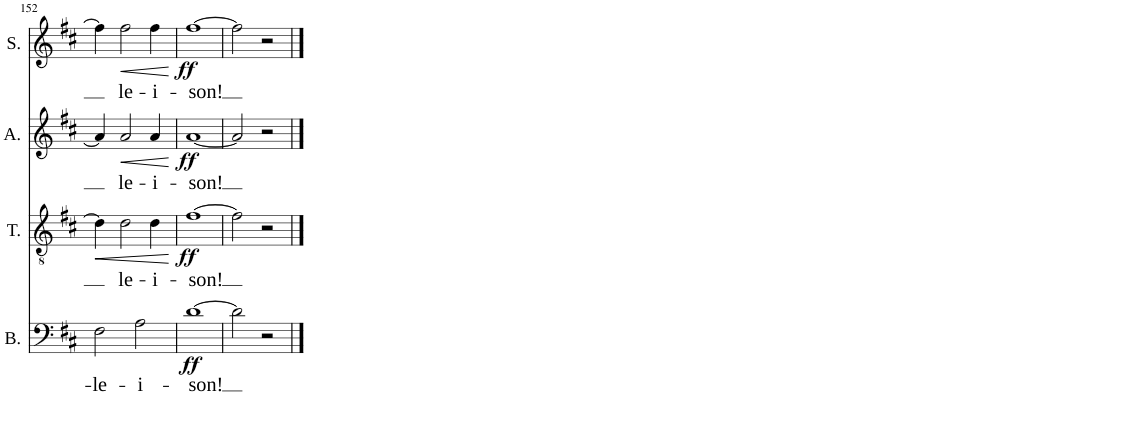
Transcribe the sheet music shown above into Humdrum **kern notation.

**kern	**text	**dynam	**kern	**text	**dynam	**kern	**text	**dynam	**kern	**text	**dynam
*part4	*part4	*part4	*part3	*part3	*part3	*part2	*part2	*part2	*part1	*part1	*part1
*staff4	*staff4	*staff4	*staff3	*staff3	*staff3	*staff2	*staff2	*staff2	*staff1	*staff1	*staff1
*I"Bass	*	*	*I"Tenor	*	*	*I"Alto	*	*	*I"Soprano	*	*
*I'B.	*	*	*I'T.	*	*	*I'A.	*	*	*I'S.	*	*
!!LO:PB:g=z
*clefF4	*	*	*clefGv2	*	*	*clefG2	*	*	*clefG2	*	*
*k[f#c#]	*	*	*k[f#c#]	*	*	*k[f#c#]	*	*	*k[f#c#]	*	*
*M4/4	*	*	*M4/4	*	*	*M4/4	*	*	*M4/4	*	*
=152	=152	=152	=152	=152	=152	=152	=152	=152	=152	=152	=152
!	!LO:LY:b	!	!	!	!LO:HP:b	!	!	!	!	!	!
2F#\	-le-	.	4d\]	.	<	4a/]	.	.	4ff#\]	.	.
!	!	!	!	!LO:LY:b	!	!	!LO:LY:b	!LO:HP:b	!	!LO:LY:b	!LO:HP:b
.	.	.	2d\	le-	.	2a/	le-	<	2ff#\	le-	<
!	!LO:LY:b	!	!	!	!	!	!	!	!	!	!
2A\	-i-	.	.	.	.	.	.	.	.	.	.
!	!	!	!	!LO:LY:b	!	!	!LO:LY:b	!	!	!LO:LY:b	!
.	.	.	4d\	-i-	.	4a/	-i-	.	4ff#\	-i-	.
.	.	.	.	.	[	.	.	[	.	.	[
=153	=153	=153	=153	=153	=153	=153	=153	=153	=153	=153	=153
!	!LO:LY:b	!LO:DY:b	!	!LO:LY:b	!LO:DY:b	!	!LO:LY:b	!LO:DY:b	!	!LO:LY:b	!LO:DY:b
[1d	-son!	ff	[1f#	-son!	ff	[1a	-son!	ff	[1ff#	-son!	ff
=154	=154	=154	=154	=154	=154	=154	=154	=154	=154	=154	=154
2d\]	.	.	2f#\]	.	.	2a/]	.	.	2ff#\]	.	.
2r	.	.	2r	.	.	2r	.	.	2r	.	.
==	==	==	==	==	==	==	==	==	==	==	==
*-	*-	*-	*-	*-	*-	*-	*-	*-	*-	*-	*-
